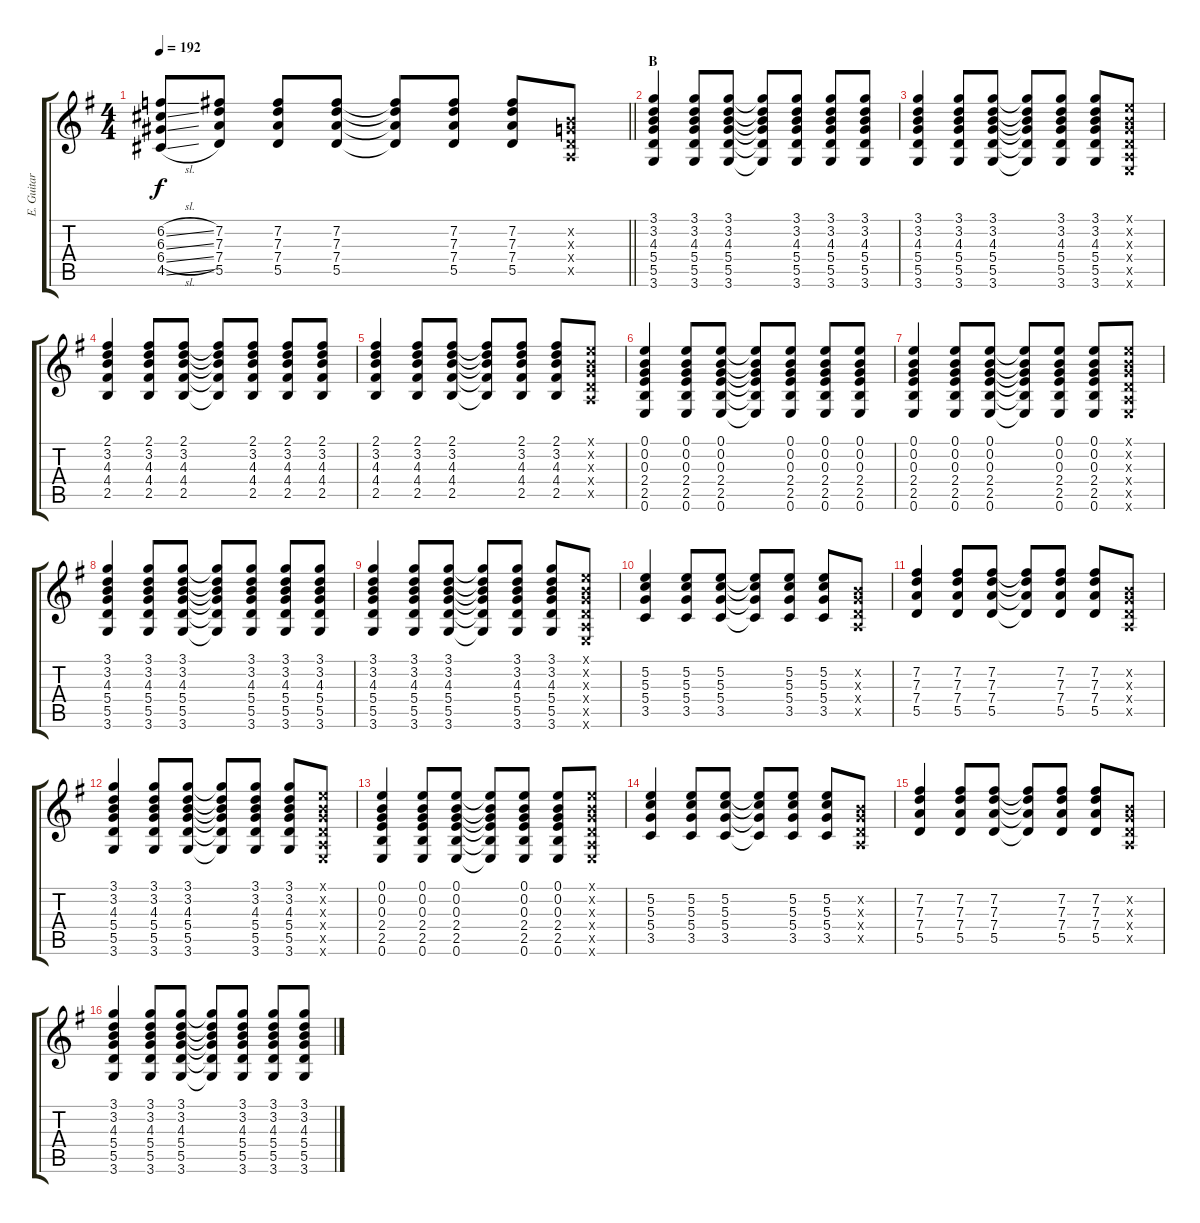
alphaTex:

\track ("E. Guitar I" "E. Guitar ") {instrument overdrivenguitar}
\staff {score tabs}
\tuning (E4 B3 G3 D3 A2 E2) {hide}
\ts (4 4)
\tempo 192
\clef g2
\barLineRight lightlight
\ks g
(6.2{sl} 6.3{sl} 6.4{sl} 4.5{sl}).8{dy f} (7.2 7.3 7.4 5.5).8 (7.2 7.3 7.4 5.5).8 (7.2 7.3 7.4 5.5).8 (7.2{t} 7.3{t} 7.4{t} 5.5{t}).8 (7.2 7.3 7.4 5.5).8 (7.2 7.3 7.4 5.5).8 (0.2{x} 0.3{x} 0.4{x} 0.5{x}).8 |
\section ("" "B")
(3.1 3.2 4.3 5.4 5.5 3.6).4 (3.1 3.2 4.3 5.4 5.5 3.6).8 (3.1 3.2 4.3 5.4 5.5 3.6).8 (3.1{t} 3.2{t} 4.3{t} 5.4{t} 5.5{t} 3.6{t}).8 (3.1 3.2 4.3 5.4 5.5 3.6).8 (3.1 3.2 4.3 5.4 5.5 3.6).8 (3.1 3.2 4.3 5.4 5.5 3.6).8 |
(3.1 3.2 4.3 5.4 5.5 3.6).4 (3.1 3.2 4.3 5.4 5.5 3.6).8 (3.1 3.2 4.3 5.4 5.5 3.6).8 (3.1{t} 3.2{t} 4.3{t} 5.4{t} 5.5{t} 3.6{t}).8 (3.1 3.2 4.3 5.4 5.5 3.6).8 (3.1 3.2 4.3 5.4 5.5 3.6).8 (0.1{x} 0.2{x} 0.3{x} 0.4{x} 0.5{x} 0.6{x}).8 |
(2.1 3.2 4.3 4.4 2.5).4 (2.1 3.2 4.3 4.4 2.5).8 (2.1 3.2 4.3 4.4 2.5).8 (2.1{t} 3.2{t} 4.3{t} 4.4{t} 2.5{t}).8 (2.1 3.2 4.3 4.4 2.5).8 (2.1 3.2 4.3 4.4 2.5).8 (2.1 3.2 4.3 4.4 2.5).8 |
(2.1 3.2 4.3 4.4 2.5).4 (2.1 3.2 4.3 4.4 2.5).8 (2.1 3.2 4.3 4.4 2.5).8 (2.1{t} 3.2{t} 4.3{t} 4.4{t} 2.5{t}).8 (2.1 3.2 4.3 4.4 2.5).8 (2.1 3.2 4.3 4.4 2.5).8 (0.1{x} 0.2{x} 0.3{x} 0.4{x} 0.5{x}).8 |
(0.1 0.2 0.3 2.4 2.5 0.6).4 (0.1 0.2 0.3 2.4 2.5 0.6).8 (0.1 0.2 0.3 2.4 2.5 0.6).8 (0.1{t} 0.2{t} 0.3{t} 2.4{t} 2.5{t} 0.6{t}).8 (0.1 0.2 0.3 2.4 2.5 0.6).8 (0.1 0.2 0.3 2.4 2.5 0.6).8 (0.1 0.2 0.3 2.4 2.5 0.6).8 |
(0.1 0.2 0.3 2.4 2.5 0.6).4 (0.1 0.2 0.3 2.4 2.5 0.6).8 (0.1 0.2 0.3 2.4 2.5 0.6).8 (0.1{t} 0.2{t} 0.3{t} 2.4{t} 2.5{t} 0.6{t}).8 (0.1 0.2 0.3 2.4 2.5 0.6).8 (0.1 0.2 0.3 2.4 2.5 0.6).8 (0.1{x} 0.2{x} 0.3{x} 0.4{x} 0.5{x} 0.6{x}).8 |
(3.1 3.2 4.3 5.4 5.5 3.6).4 (3.1 3.2 4.3 5.4 5.5 3.6).8 (3.1 3.2 4.3 5.4 5.5 3.6).8 (3.1{t} 3.2{t} 4.3{t} 5.4{t} 5.5{t} 3.6{t}).8 (3.1 3.2 4.3 5.4 5.5 3.6).8 (3.1 3.2 4.3 5.4 5.5 3.6).8 (3.1 3.2 4.3 5.4 5.5 3.6).8 |
(3.1 3.2 4.3 5.4 5.5 3.6).4 (3.1 3.2 4.3 5.4 5.5 3.6).8 (3.1 3.2 4.3 5.4 5.5 3.6).8 (3.1{t} 3.2{t} 4.3{t} 5.4{t} 5.5{t} 3.6{t}).8 (3.1 3.2 4.3 5.4 5.5 3.6).8 (3.1 3.2 4.3 5.4 5.5 3.6).8 (0.1{x} 0.2{x} 0.3{x} 0.4{x} 0.5{x} 0.6{x}).8 |
(5.2 5.3 5.4 3.5).4 (5.2 5.3 5.4 3.5).8 (5.2 5.3 5.4 3.5).8 (5.2{t} 5.3{t} 5.4{t} 3.5{t}).8 (5.2 5.3 5.4 3.5).8 (5.2 5.3 5.4 3.5).8 (0.2{x} 0.3{x} 0.4{x} 0.5{x}).8 |
(7.2 7.3 7.4 5.5).4 (7.2 7.3 7.4 5.5).8 (7.2 7.3 7.4 5.5).8 (7.2{t} 7.3{t} 7.4{t} 5.5{t}).8 (7.2 7.3 7.4 5.5).8 (7.2 7.3 7.4 5.5).8 (0.2{x} 0.3{x} 0.4{x} 0.5{x}).8 |
(3.1 3.2 4.3 5.4 5.5 3.6).4 (3.1 3.2 4.3 5.4 5.5 3.6).8 (3.1 3.2 4.3 5.4 5.5 3.6).8 (3.1{t} 3.2{t} 4.3{t} 5.4{t} 5.5{t} 3.6{t}).8 (3.1 3.2 4.3 5.4 5.5 3.6).8 (3.1 3.2 4.3 5.4 5.5 3.6).8 (0.1{x} 0.2{x} 0.3{x} 0.4{x} 0.5{x} 0.6{x}).8 |
(0.1 0.2 0.3 2.4 2.5 0.6).4 (0.1 0.2 0.3 2.4 2.5 0.6).8 (0.1 0.2 0.3 2.4 2.5 0.6).8 (0.1{t} 0.2{t} 0.3{t} 2.4{t} 2.5{t} 0.6{t}).8 (0.1 0.2 0.3 2.4 2.5 0.6).8 (0.1 0.2 0.3 2.4 2.5 0.6).8 (0.1{x} 0.2{x} 0.3{x} 0.4{x} 0.5{x} 0.6{x}).8 |
(5.2 5.3 5.4 3.5).4 (5.2 5.3 5.4 3.5).8 (5.2 5.3 5.4 3.5).8 (5.2{t} 5.3{t} 5.4{t} 3.5{t}).8 (5.2 5.3 5.4 3.5).8 (5.2 5.3 5.4 3.5).8 (0.2{x} 0.3{x} 0.4{x} 0.5{x}).8 |
(7.2 7.3 7.4 5.5).4 (7.2 7.3 7.4 5.5).8 (7.2 7.3 7.4 5.5).8 (7.2{t} 7.3{t} 7.4{t} 5.5{t}).8 (7.2 7.3 7.4 5.5).8 (7.2 7.3 7.4 5.5).8 (0.2{x} 0.3{x} 0.4{x} 0.5{x}).8 |
(3.1 3.2 4.3 5.4 5.5 3.6).4 (3.1 3.2 4.3 5.4 5.5 3.6).8 (3.1 3.2 4.3 5.4 5.5 3.6).8 (3.1{t} 3.2{t} 4.3{t} 5.4{t} 5.5{t} 3.6{t}).8 (3.1 3.2 4.3 5.4 5.5 3.6).8 (3.1 3.2 4.3 5.4 5.5 3.6).8 (3.1 3.2 4.3 5.4 5.5 3.6).8
